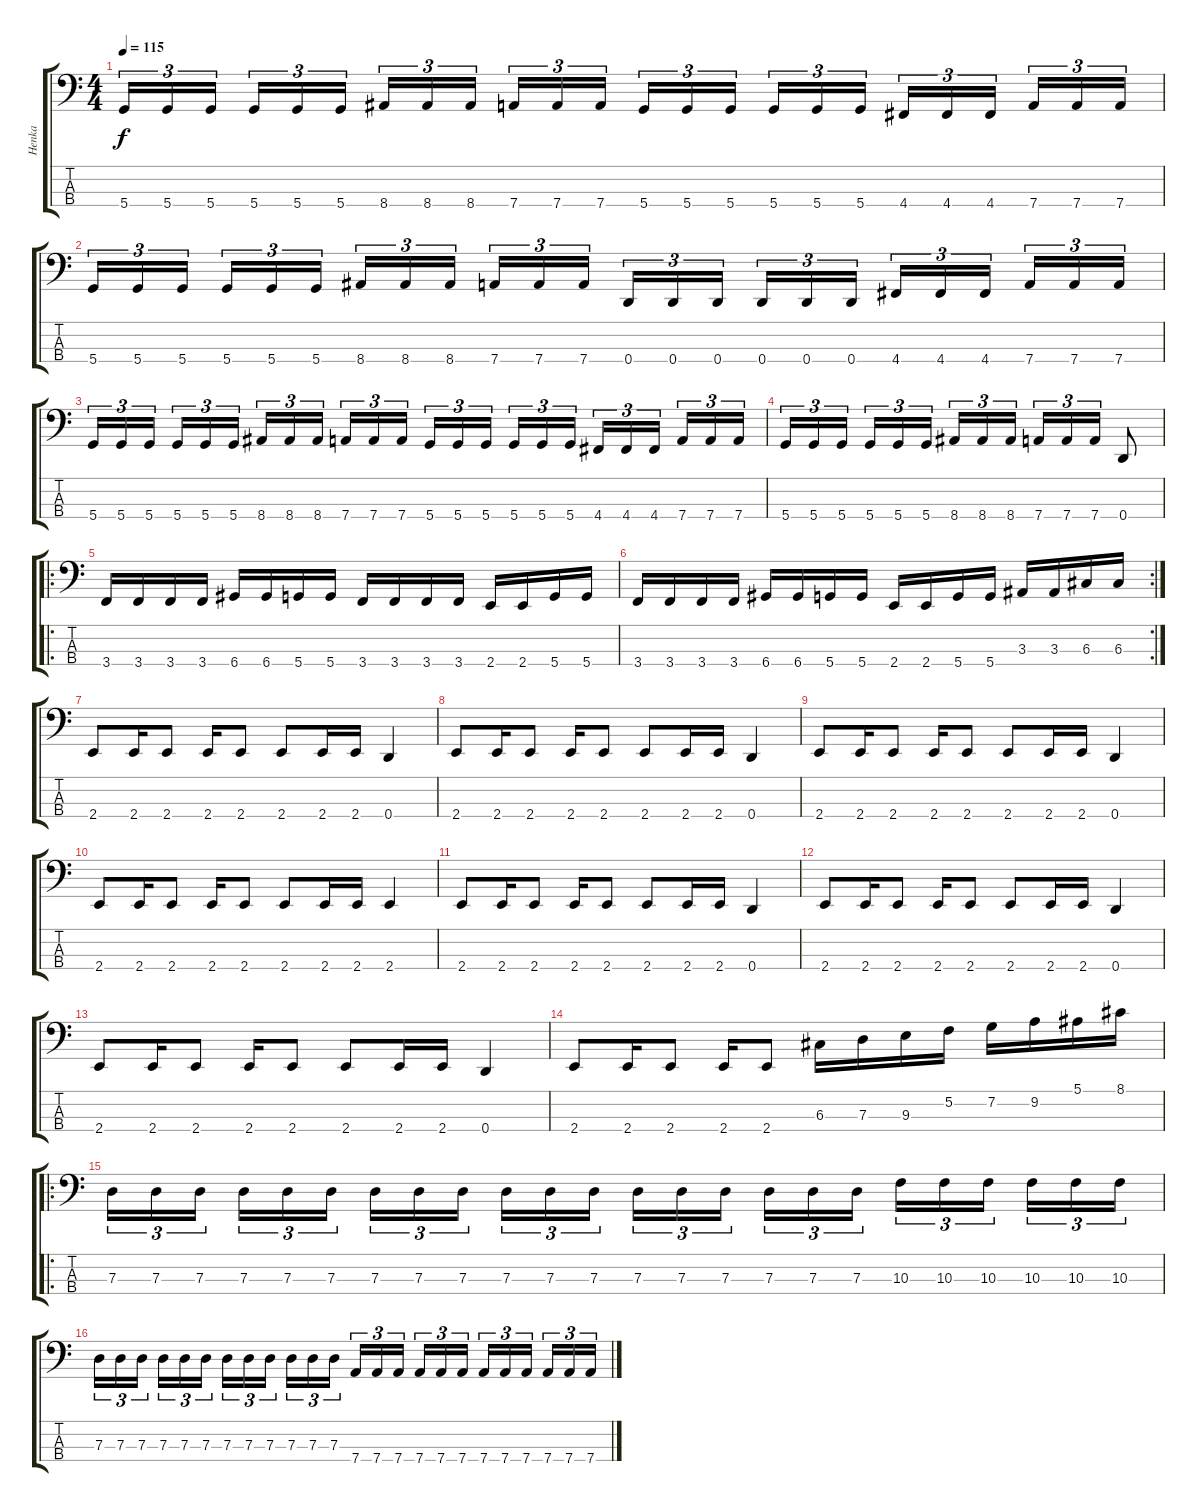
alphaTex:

\track ("Henka" "Henka") {instrument electricbasspick}
\staff {score tabs}
\tuning (F2 C2 G1 D1) {hide}
\ts (4 4)
\tempo 115
\clef f4
\ks c
5.4.16{tu (3 2) dy f} 5.4.16{tu (3 2)} 5.4.16{tu (3 2)} 5.4.16{tu (3 2)} 5.4.16{tu (3 2)} 5.4.16{tu (3 2)} 8.4.16{tu (3 2)} 8.4.16{tu (3 2)} 8.4.16{tu (3 2)} 7.4.16{tu (3 2)} 7.4.16{tu (3 2)} 7.4.16{tu (3 2)} 5.4.16{tu (3 2)} 5.4.16{tu (3 2)} 5.4.16{tu (3 2)} 5.4.16{tu (3 2)} 5.4.16{tu (3 2)} 5.4.16{tu (3 2)} 4.4.16{tu (3 2)} 4.4.16{tu (3 2)} 4.4.16{tu (3 2)} 7.4.16{tu (3 2)} 7.4.16{tu (3 2)} 7.4.16{tu (3 2)} |
5.4.16{tu (3 2)} 5.4.16{tu (3 2)} 5.4.16{tu (3 2)} 5.4.16{tu (3 2)} 5.4.16{tu (3 2)} 5.4.16{tu (3 2)} 8.4.16{tu (3 2)} 8.4.16{tu (3 2)} 8.4.16{tu (3 2)} 7.4.16{tu (3 2)} 7.4.16{tu (3 2)} 7.4.16{tu (3 2)} 0.4.16{tu (3 2)} 0.4.16{tu (3 2)} 0.4.16{tu (3 2)} 0.4.16{tu (3 2)} 0.4.16{tu (3 2)} 0.4.16{tu (3 2)} 4.4.16{tu (3 2)} 4.4.16{tu (3 2)} 4.4.16{tu (3 2)} 7.4.16{tu (3 2)} 7.4.16{tu (3 2)} 7.4.16{tu (3 2)} |
5.4.16{tu (3 2)} 5.4.16{tu (3 2)} 5.4.16{tu (3 2)} 5.4.16{tu (3 2)} 5.4.16{tu (3 2)} 5.4.16{tu (3 2)} 8.4.16{tu (3 2)} 8.4.16{tu (3 2)} 8.4.16{tu (3 2)} 7.4.16{tu (3 2)} 7.4.16{tu (3 2)} 7.4.16{tu (3 2)} 5.4.16{tu (3 2)} 5.4.16{tu (3 2)} 5.4.16{tu (3 2)} 5.4.16{tu (3 2)} 5.4.16{tu (3 2)} 5.4.16{tu (3 2)} 4.4.16{tu (3 2)} 4.4.16{tu (3 2)} 4.4.16{tu (3 2)} 7.4.16{tu (3 2)} 7.4.16{tu (3 2)} 7.4.16{tu (3 2)} |
5.4.16{tu (3 2)} 5.4.16{tu (3 2)} 5.4.16{tu (3 2)} 5.4.16{tu (3 2)} 5.4.16{tu (3 2)} 5.4.16{tu (3 2)} 8.4.16{tu (3 2)} 8.4.16{tu (3 2)} 8.4.16{tu (3 2)} 7.4.16{tu (3 2)} 7.4.16{tu (3 2)} 7.4.16{tu (3 2)} 0.4.8 |
\ro
3.4.16 3.4.16 3.4.16 3.4.16 6.4.16 6.4.16 5.4.16 5.4.16 3.4.16 3.4.16 3.4.16 3.4.16 2.4.16 2.4.16 5.4.16 5.4.16 |
\rc 2
3.4.16 3.4.16 3.4.16 3.4.16 6.4.16 6.4.16 5.4.16 5.4.16 2.4.16 2.4.16 5.4.16 5.4.16 3.3.16 3.3.16 6.3.16 6.3.16 |
2.4.8 2.4.16 2.4.8 2.4.16 2.4.8 2.4.8 2.4.16 2.4.16 0.4.4 |
2.4.8 2.4.16 2.4.8 2.4.16 2.4.8 2.4.8 2.4.16 2.4.16 0.4.4 |
2.4.8 2.4.16 2.4.8 2.4.16 2.4.8 2.4.8 2.4.16 2.4.16 0.4.4 |
2.4.8 2.4.16 2.4.8 2.4.16 2.4.8 2.4.8 2.4.16 2.4.16 2.4.4 |
2.4.8 2.4.16 2.4.8 2.4.16 2.4.8 2.4.8 2.4.16 2.4.16 0.4.4 |
2.4.8 2.4.16 2.4.8 2.4.16 2.4.8 2.4.8 2.4.16 2.4.16 0.4.4 |
2.4.8 2.4.16 2.4.8 2.4.16 2.4.8 2.4.8 2.4.16 2.4.16 0.4.4 |
2.4.8 2.4.16 2.4.8 2.4.16 2.4.8 6.3.16 7.3.16 9.3.16 5.2.16 7.2.16 9.2.16 5.1.16 8.1.16 |
\ro
7.3.16{tu (3 2)} 7.3.16{tu (3 2)} 7.3.16{tu (3 2)} 7.3.16{tu (3 2)} 7.3.16{tu (3 2)} 7.3.16{tu (3 2)} 7.3.16{tu (3 2)} 7.3.16{tu (3 2)} 7.3.16{tu (3 2)} 7.3.16{tu (3 2)} 7.3.16{tu (3 2)} 7.3.16{tu (3 2)} 7.3.16{tu (3 2)} 7.3.16{tu (3 2)} 7.3.16{tu (3 2)} 7.3.16{tu (3 2)} 7.3.16{tu (3 2)} 7.3.16{tu (3 2)} 10.3.16{tu (3 2)} 10.3.16{tu (3 2)} 10.3.16{tu (3 2)} 10.3.16{tu (3 2)} 10.3.16{tu (3 2)} 10.3.16{tu (3 2)} |
7.3.16{tu (3 2)} 7.3.16{tu (3 2)} 7.3.16{tu (3 2)} 7.3.16{tu (3 2)} 7.3.16{tu (3 2)} 7.3.16{tu (3 2)} 7.3.16{tu (3 2)} 7.3.16{tu (3 2)} 7.3.16{tu (3 2)} 7.3.16{tu (3 2)} 7.3.16{tu (3 2)} 7.3.16{tu (3 2)} 7.4.16{tu (3 2)} 7.4.16{tu (3 2)} 7.4.16{tu (3 2)} 7.4.16{tu (3 2)} 7.4.16{tu (3 2)} 7.4.16{tu (3 2)} 7.4.16{tu (3 2)} 7.4.16{tu (3 2)} 7.4.16{tu (3 2)} 7.4.16{tu (3 2)} 7.4.16{tu (3 2)} 7.4.16{tu (3 2)}
